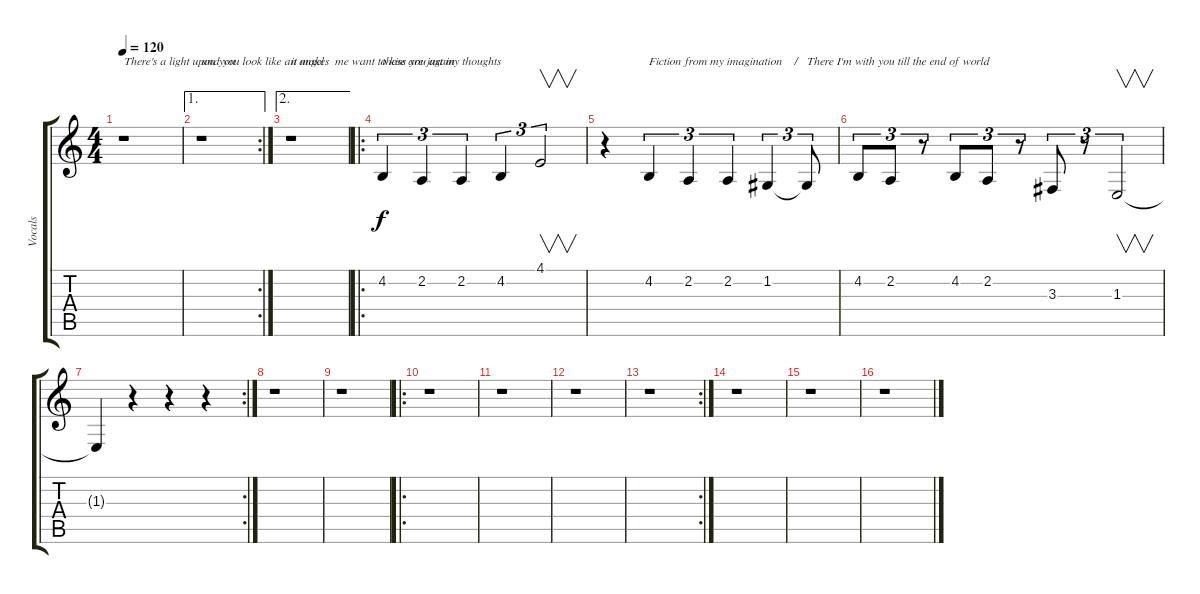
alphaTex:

\track ("Vocals" "Vocals") {instrument clarinet}
\staff {score tabs}
\tuning (C4 G3 Eb3 Bb2 F2 C2) {hide}
\ts (4 4)
\tempo 120
\clef g2
\ks c
r.1{txt "There's a light upon you" dy f} |
\ae 1
\rc 2
r.1{txt "and you look like an angel"} |
\ae 2
r.1{txt "it makes  me want to kiss you again"} |
\ro
4.2.4{tu (3 2) txt "these are just my thoughts"} 2.2.4{tu (3 2)} 2.2.4{tu (3 2)} 4.2.4{tu (3 2)} 4.1.2{v tu (3 2)} |
r.4 4.2.4{tu (3 2) txt "Fiction from my imagination    /"} 2.2.4{tu (3 2)} 2.2.4{tu (3 2)} 1.2.4{tu (3 2)} 1.2{t}.8{tu (3 2) txt "There I'm with you till the end of world"} |
4.2.8{tu (3 2)} 2.2.8{tu (3 2)} r.8{tu (3 2)} 4.2.8{tu (3 2)} 2.2.8{tu (3 2)} r.8{tu (3 2)} 3.3.8{tu (3 2)} r.8{tu (3 2)} 1.3.2{v tu (3 2)} |
\rc 2
1.3{t}.4 r.4 r.4 r.4 |
r.1 |
r.1 |
\ro
r.1 |
r.1 |
r.1 |
\rc 2
r.1 |
r.1 |
r.1 |
r.1
